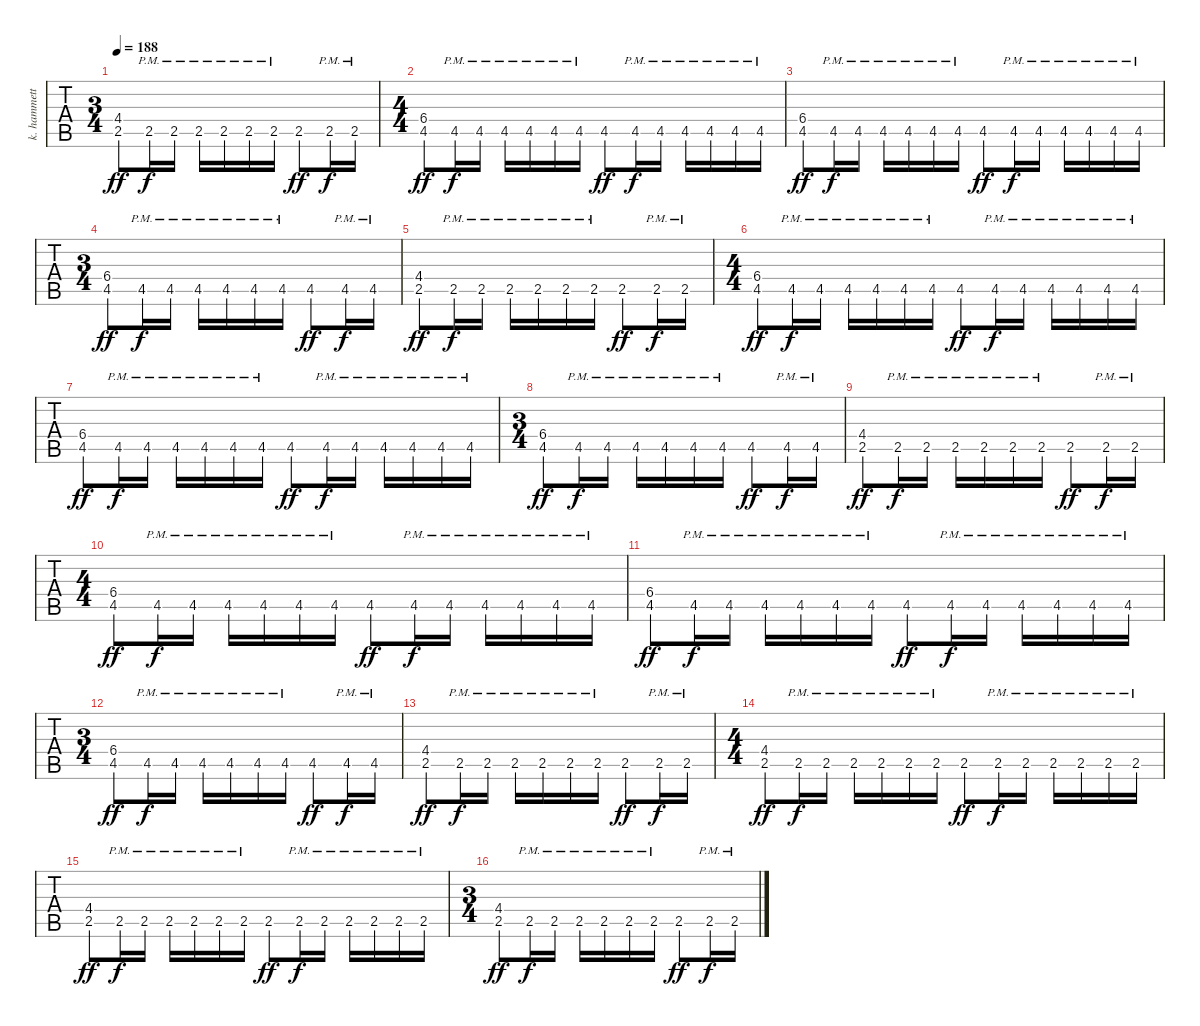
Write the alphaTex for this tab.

\track ("k. hammett - rhythm guitar" "k. hammett") {instrument distortionguitar}
\staff {tabs}
\tuning (E4 B3 G3 D3 A2 E2) {hide}
\ts (3 4)
\tempo 188
\clef g2
\ks c
(4.4{ac} 2.5{ac}).8{dy ff} 2.5{pm}.16{dy f} 2.5{pm}.16 2.5{pm}.16 2.5{pm}.16 2.5{pm}.16 2.5{pm}.16 2.5{ac}.8{dy ff} 2.5{pm}.16{dy f} 2.5{pm}.16 |
\ts (4 4)
(6.4{ac} 4.5{ac}).8{dy ff} 4.5{pm}.16{dy f} 4.5{pm}.16 4.5{pm}.16 4.5{pm}.16 4.5{pm}.16 4.5{pm}.16 4.5{ac}.8{dy ff} 4.5{pm}.16{dy f} 4.5{pm}.16 4.5{pm}.16 4.5{pm}.16 4.5{pm}.16 4.5{pm}.16 |
(6.4{ac} 4.5{ac}).8{dy ff} 4.5{pm}.16{dy f} 4.5{pm}.16 4.5{pm}.16 4.5{pm}.16 4.5{pm}.16 4.5{pm}.16 4.5{ac}.8{dy ff} 4.5{pm}.16{dy f} 4.5{pm}.16 4.5{pm}.16 4.5{pm}.16 4.5{pm}.16 4.5{pm}.16 |
\ts (3 4)
(6.4{ac} 4.5{ac}).8{dy ff} 4.5{pm}.16{dy f} 4.5{pm}.16 4.5{pm}.16 4.5{pm}.16 4.5{pm}.16 4.5{pm}.16 4.5{ac}.8{dy ff} 4.5{pm}.16{dy f} 4.5{pm}.16 |
(4.4{ac} 2.5{ac}).8{dy ff} 2.5{pm}.16{dy f} 2.5{pm}.16 2.5{pm}.16 2.5{pm}.16 2.5{pm}.16 2.5{pm}.16 2.5{ac}.8{dy ff} 2.5{pm}.16{dy f} 2.5{pm}.16 |
\ts (4 4)
(6.4{ac} 4.5{ac}).8{dy ff} 4.5{pm}.16{dy f} 4.5{pm}.16 4.5{pm}.16 4.5{pm}.16 4.5{pm}.16 4.5{pm}.16 4.5{ac}.8{dy ff} 4.5{pm}.16{dy f} 4.5{pm}.16 4.5{pm}.16 4.5{pm}.16 4.5{pm}.16 4.5{pm}.16 |
(6.4{ac} 4.5{ac}).8{dy ff} 4.5{pm}.16{dy f} 4.5{pm}.16 4.5{pm}.16 4.5{pm}.16 4.5{pm}.16 4.5{pm}.16 4.5{ac}.8{dy ff} 4.5{pm}.16{dy f} 4.5{pm}.16 4.5{pm}.16 4.5{pm}.16 4.5{pm}.16 4.5{pm}.16 |
\ts (3 4)
(6.4{ac} 4.5{ac}).8{dy ff} 4.5{pm}.16{dy f} 4.5{pm}.16 4.5{pm}.16 4.5{pm}.16 4.5{pm}.16 4.5{pm}.16 4.5{ac}.8{dy ff} 4.5{pm}.16{dy f} 4.5{pm}.16 |
(4.4{ac} 2.5{ac}).8{dy ff} 2.5{pm}.16{dy f} 2.5{pm}.16 2.5{pm}.16 2.5{pm}.16 2.5{pm}.16 2.5{pm}.16 2.5{ac}.8{dy ff} 2.5{pm}.16{dy f} 2.5{pm}.16 |
\ts (4 4)
(6.4{ac} 4.5{ac}).8{dy ff} 4.5{pm}.16{dy f} 4.5{pm}.16 4.5{pm}.16 4.5{pm}.16 4.5{pm}.16 4.5{pm}.16 4.5{ac}.8{dy ff} 4.5{pm}.16{dy f} 4.5{pm}.16 4.5{pm}.16 4.5{pm}.16 4.5{pm}.16 4.5{pm}.16 |
(6.4{ac} 4.5{ac}).8{dy ff} 4.5{pm}.16{dy f} 4.5{pm}.16 4.5{pm}.16 4.5{pm}.16 4.5{pm}.16 4.5{pm}.16 4.5{ac}.8{dy ff} 4.5{pm}.16{dy f} 4.5{pm}.16 4.5{pm}.16 4.5{pm}.16 4.5{pm}.16 4.5{pm}.16 |
\ts (3 4)
(6.4{ac} 4.5{ac}).8{dy ff} 4.5{pm}.16{dy f} 4.5{pm}.16 4.5{pm}.16 4.5{pm}.16 4.5{pm}.16 4.5{pm}.16 4.5{ac}.8{dy ff} 4.5{pm}.16{dy f} 4.5{pm}.16 |
(4.4{ac} 2.5{ac}).8{dy ff} 2.5{pm}.16{dy f} 2.5{pm}.16 2.5{pm}.16 2.5{pm}.16 2.5{pm}.16 2.5{pm}.16 2.5{ac}.8{dy ff} 2.5{pm}.16{dy f} 2.5{pm}.16 |
\ts (4 4)
(4.4{ac} 2.5{ac}).8{dy ff} 2.5{pm}.16{dy f} 2.5{pm}.16 2.5{pm}.16 2.5{pm}.16 2.5{pm}.16 2.5{pm}.16 2.5{ac}.8{dy ff} 2.5{pm}.16{dy f} 2.5{pm}.16 2.5{pm}.16 2.5{pm}.16 2.5{pm}.16 2.5{pm}.16 |
(4.4{ac} 2.5{ac}).8{dy ff} 2.5{pm}.16{dy f} 2.5{pm}.16 2.5{pm}.16 2.5{pm}.16 2.5{pm}.16 2.5{pm}.16 2.5{ac}.8{dy ff} 2.5{pm}.16{dy f} 2.5{pm}.16 2.5{pm}.16 2.5{pm}.16 2.5{pm}.16 2.5{pm}.16 |
\ts (3 4)
(4.4{ac} 2.5{ac}).8{dy ff} 2.5{pm}.16{dy f} 2.5{pm}.16 2.5{pm}.16 2.5{pm}.16 2.5{pm}.16 2.5{pm}.16 2.5{ac}.8{dy ff} 2.5{pm}.16{dy f} 2.5{pm}.16
